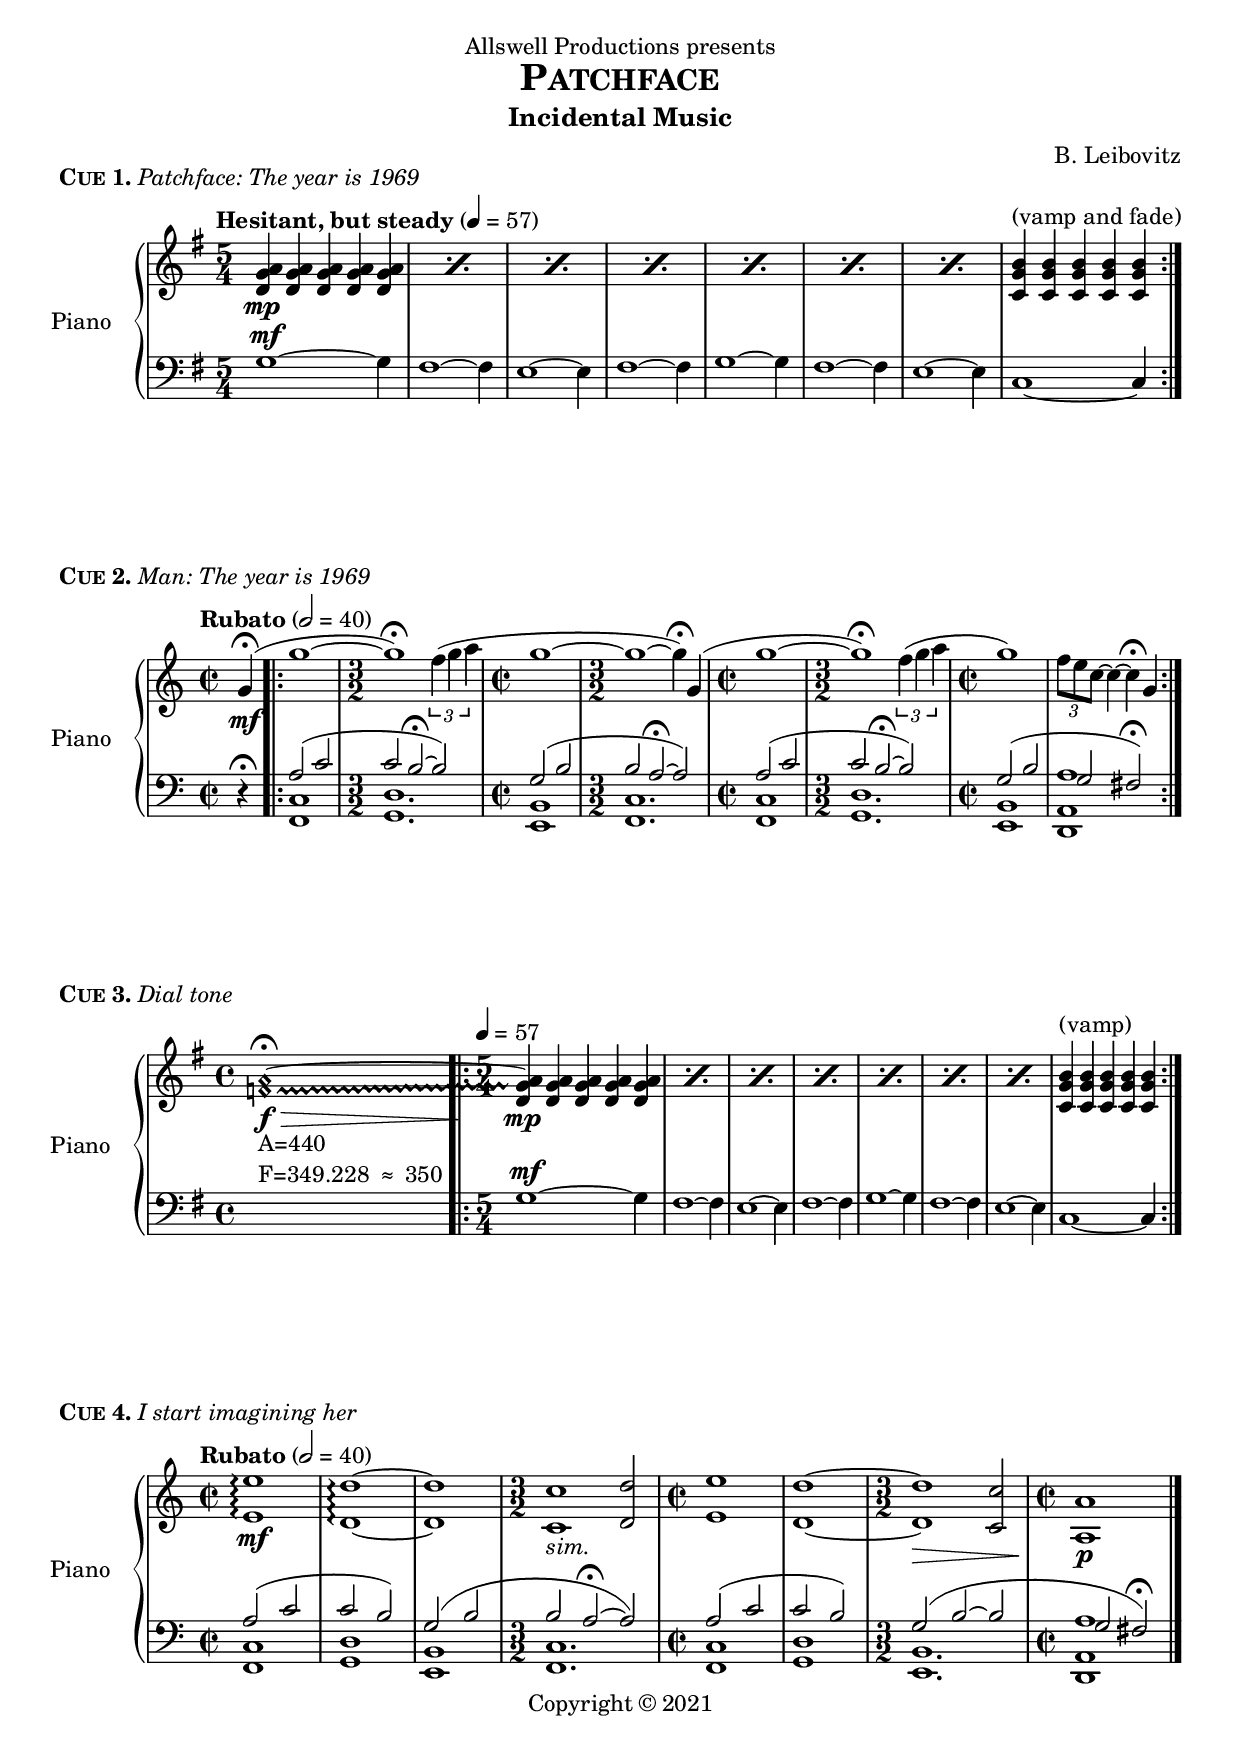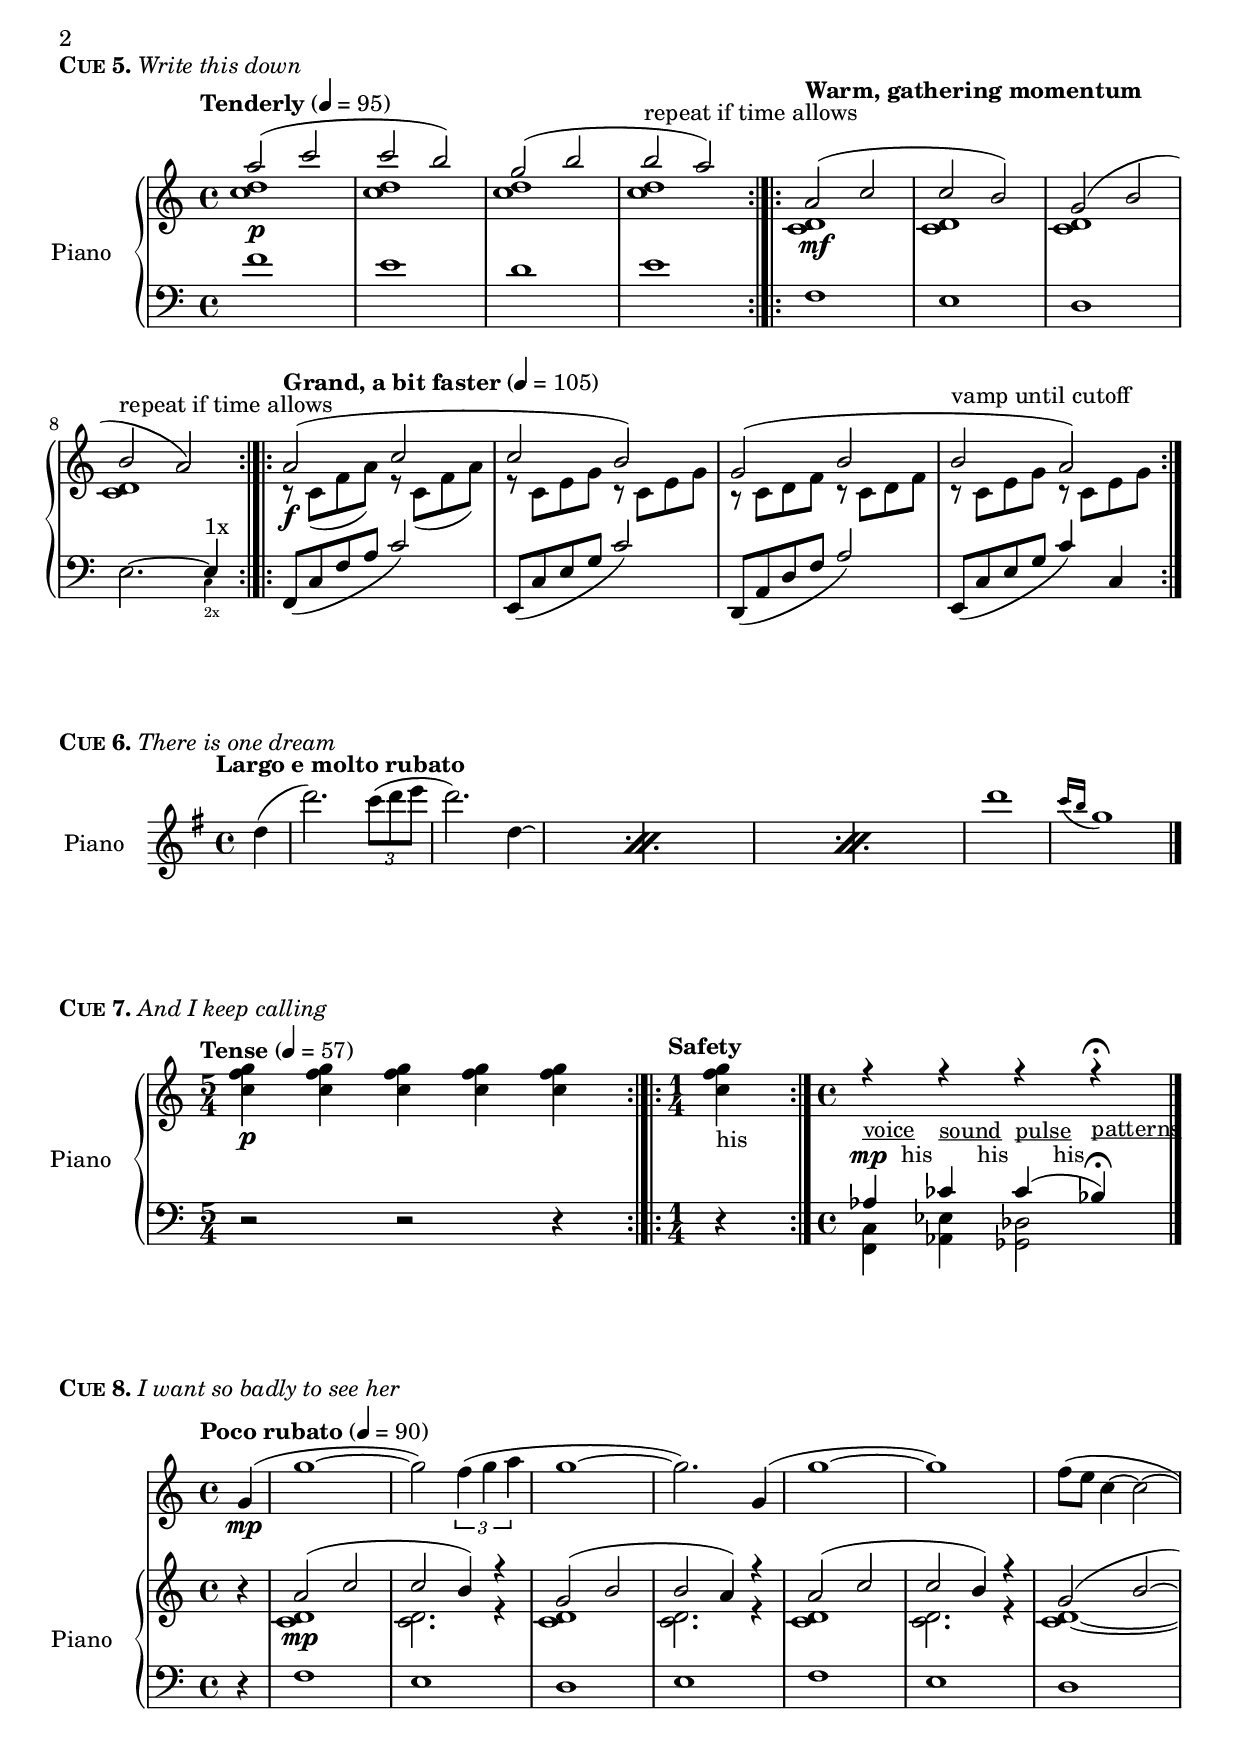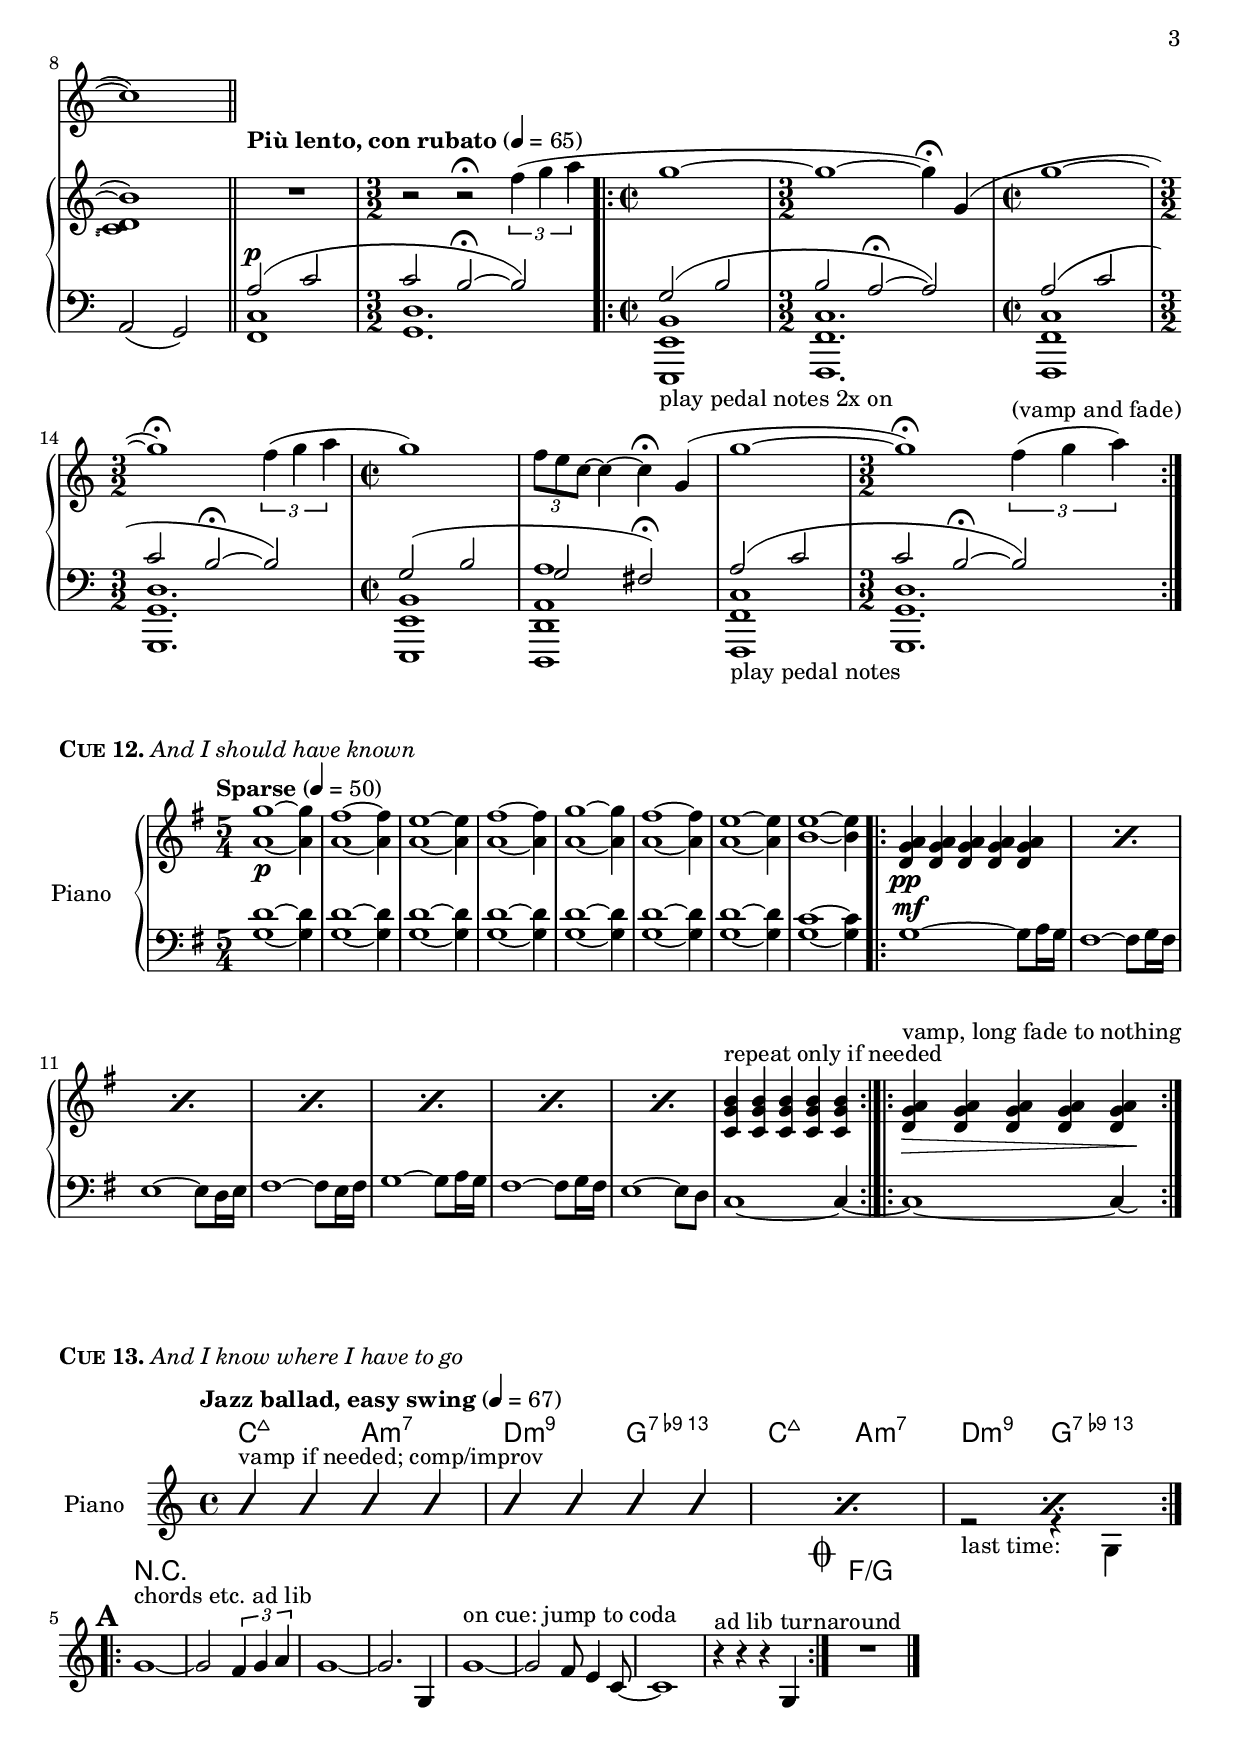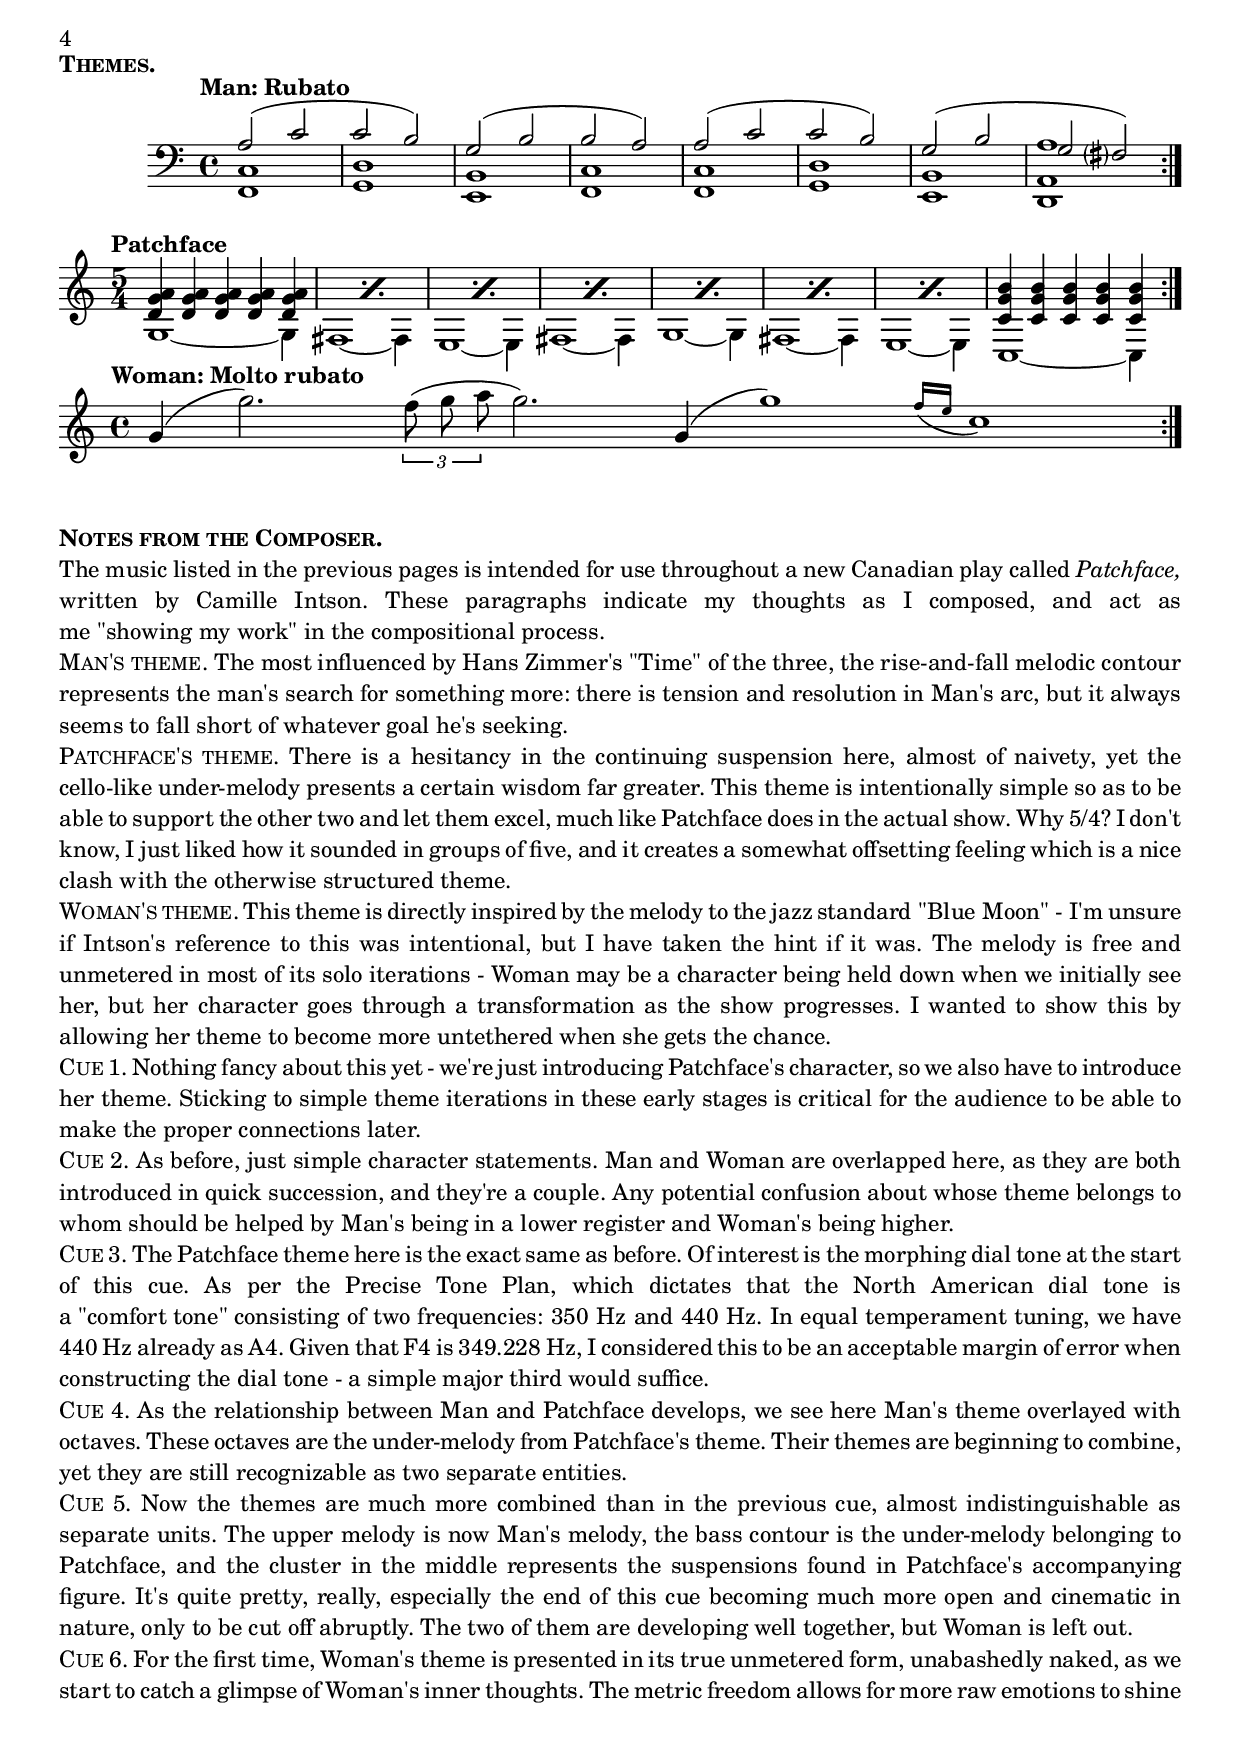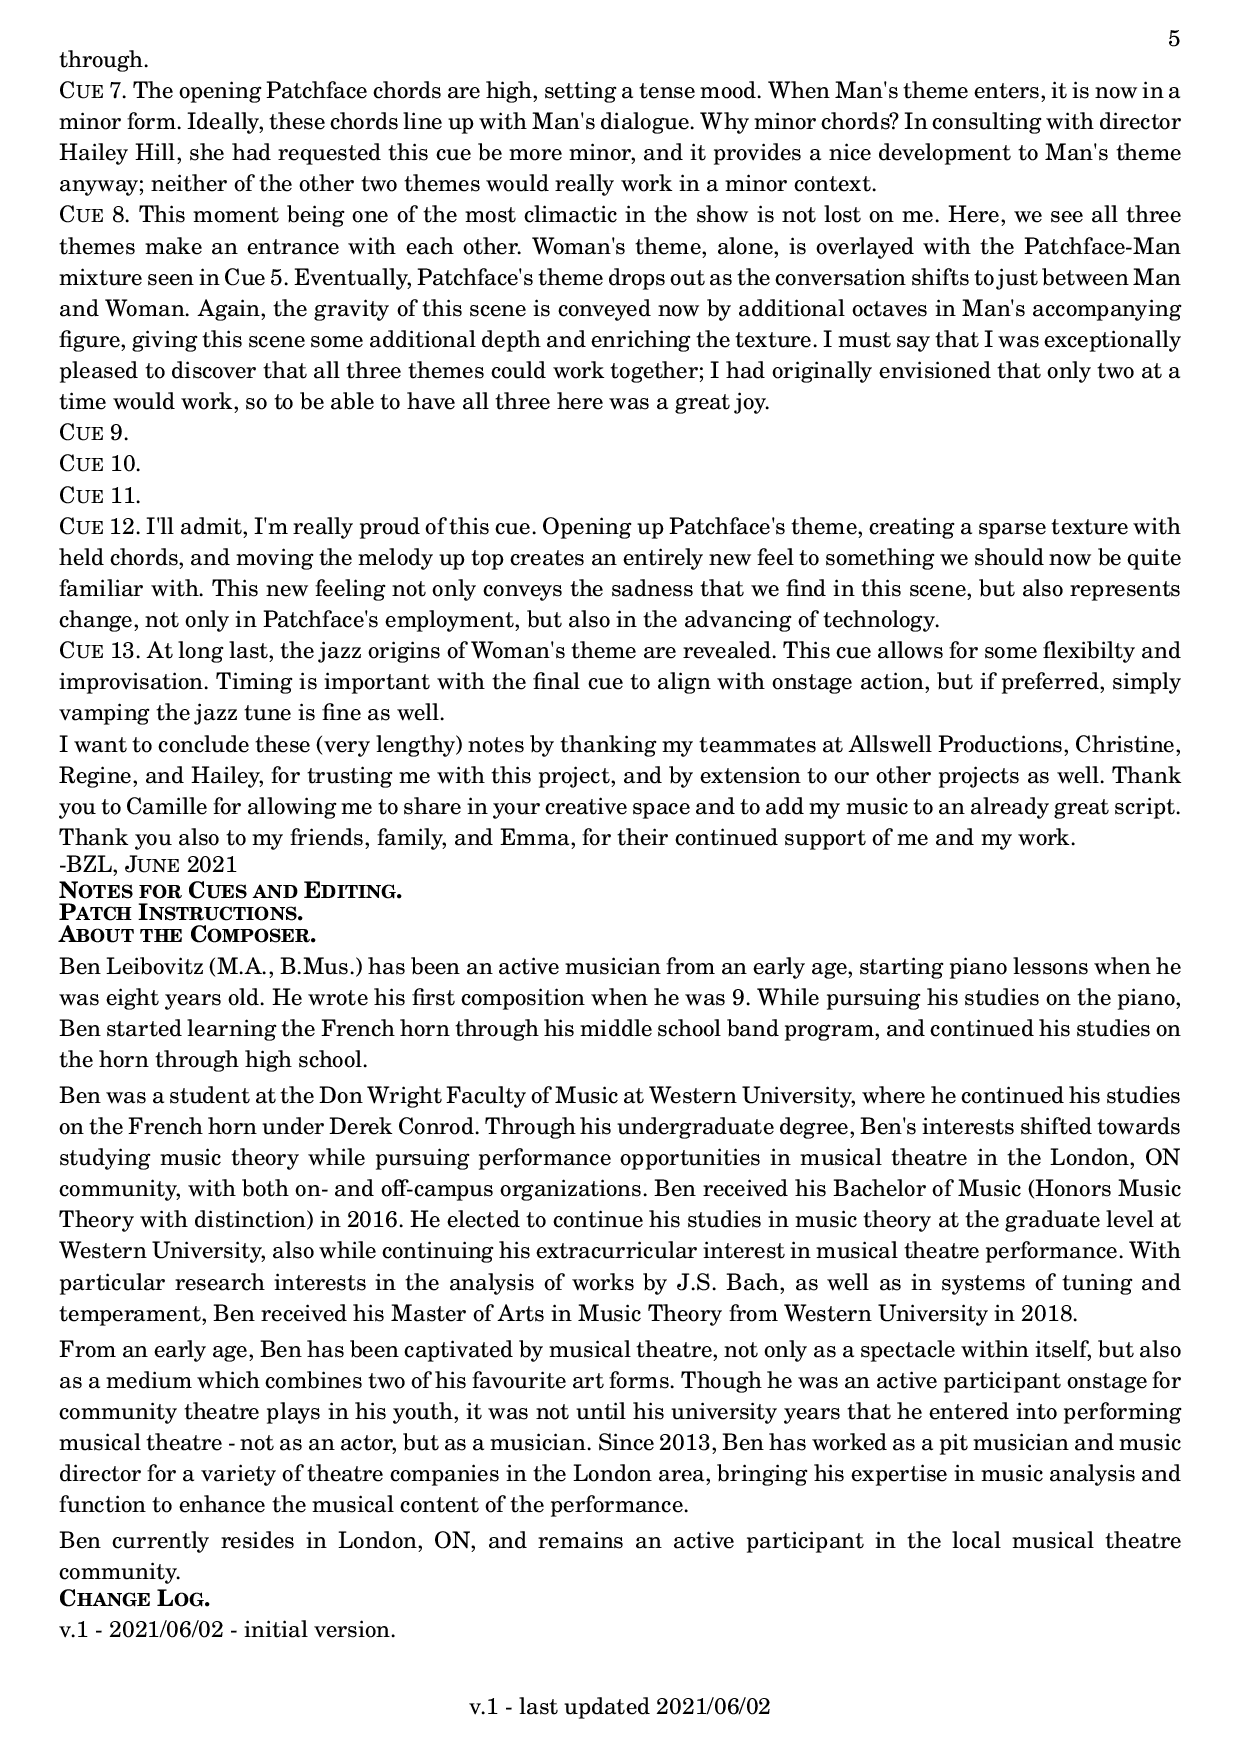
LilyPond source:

\header {
  dedication = "Allswell Productions presents"
  title = \markup { \caps Patchface }
  subtitle = "Incidental Music"
  composer = "B. Leibovitz"
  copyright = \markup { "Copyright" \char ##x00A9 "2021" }
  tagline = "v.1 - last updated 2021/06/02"
}
% ---------- CUE 01 ----------
cueIupper = \relative c' {
  \clef treble
  \key g \major
  \time 5/4
  \tempo "Hesitant, but steady" 4 = 57
  \repeat percent 7 {<d g a>4\mp <d g a> <d g a> <d g a> <d g a>} <c g' b>^"(vamp and fade)" <c g' b> <c g' b> <c g' b> <c g' b> \bar ":|."
}
cueIlower = \relative c' {
  \clef bass
  \key g \major
  \time 5/4
  g1~^\mf g4 fis1~ fis4 e1~ e4 fis1~ fis4 g1~ g4 fis1~ fis4 e1~ e4 c1~ c4
}
\score {
  \header {
    piece = \markup { \bold \caps { Cue 1. } \italic { Patchface: The year is 1969 } }
  }
  \new PianoStaff <<
    \set PianoStaff.instrumentName = #"Piano  "
    \new Staff = "upper" \cueIupper
    \new Staff = "lower" \cueIlower
  >>
  \layout { }
  \midi { }
}
% ---------- CUE 02 ----------
cueIIupper = \relative c'' {
  \clef treble
  \key c \major
  \time 2/2
  \tempo "Rubato" 2 = 40
  \partial 4
  g4\fermata \mf(\bar ".|:" | g'1~ \time 3/2 g\fermata) \tuplet 3/2 { f4( g a } | \time 2/2 g1 ~ | \time 3/2 g ~ g4\fermata) g,( | \time 2/2 g'1~ \time 3/2 g\fermata) \tuplet 3/2 { f4( g a } | \time 2/2 g1) \tuplet 3/2 { f8 e c~ } c4~ c4\fermata g \bar ":|."
}
cueIIlower = \relative c {
  \clef bass
  \key c \major
  \time 2/2
  \partial 4
  r4\fermata \bar ".|:" << { a'2( c \time 3/2 c b~\fermata b) \time 2/2 g( b \time 3/2 b a~\fermata a) \time 2/2 a( c \time 3/2  c b~\fermata b) \time 2/2 g( b g fis\fermata) \bar ":|." } \\
    { <<f,1 c'>> <g d'>1. <e b'>1 <f c'>1. <f c'>1 <g d'>1. <e b'>1 <d a' a'> } >>
}
\score {
  \header {
    piece = \markup { \bold \caps { Cue 2. } \italic { Man: The year is 1969 } }
  }
  \new PianoStaff <<
    \set PianoStaff.instrumentName = #"Piano  "
    \new Staff = "upper" \cueIIupper
    \new Staff = "lower" \cueIIlower
  >>
  \layout { }
  \midi { }
}
% ---------- CUE 03 ----------
cueIIIupper = \relative c' {
  \clef treble
  \key g \major
  \time 4/4
  \textLengthOn
  \once \override NoteHead.style = #'harmonic
  \once \override Glissando.style = #'trill
  \set glissandoMap = #'((0 . 1))
  <f a>1_\markup { \left-column { "A=440" \line { "F=349.228" \char ##x2248 "350" } } }\f \> ~ \fermata \glissando \bar ".|:"  \textLengthOff
  \time 5/4 \tempo 4 = 57
  \repeat percent 7 {<d g a>4\mp <d g a> <d g a> <d g a> <d g a>} <c g' b>^"(vamp)" <c g' b> <c g' b> <c g' b> <c g' b> \bar ":|."
}
cueIIIlower = \relative c' {
  \clef bass
  \key g \major
  \time 4/4 s1
  \time 5/4
  g1~^\mf g4 fis1~ fis4 e1~ e4 fis1~ fis4 g1~ g4 fis1~ fis4 e1~ e4 c1~ c4
}
\score {
  \header {
    piece = \markup { \bold \caps { Cue 3. } \italic { Dial tone } }
  }
  \new PianoStaff <<
    \set PianoStaff.instrumentName = #"Piano  "
    \new Staff = "upper" \cueIIIupper
    \new Staff = "lower" \cueIIIlower
  >>
  \layout { }
  \midi { }
}
% ---------- CUE 04 ----------
cueIVupper = \relative c' {
  \clef treble
  \key c \major
  \time 2/2
  \tempo "Rubato" 2 = 40
  <e e'>1\arpeggio\mf <d d'>\arpeggio ~ <d d'> \time 3/2 <c c'>_\markup { \italic { sim. } } <d d'>2 \time 2/2 <e e'>1 <d d'> ~ \time 3/2 <d d'>\> <c c'>2 \time 2/2 <a a'>1\!\p \bar "|."
}
cueIVlower = \relative c {
  \clef bass
  \key c \major
  \time 2/2
  << { a'2( c c b) g( b \time 3/2 b a~\fermata a) \time 2/2 a( c c b) \time 3/2 g( b ~ b \time 2/2 g fis\fermata) \bar "|." } \\
    { <<f,1 c'>> <g d'> <e b'> <f c'>1. <f c'>1 <g d'> <e b'>1. <d a' a'>1 } >>
}
\score {
  \header {
    piece = \markup { \bold \caps { Cue 4. } \italic { I start imagining her } }
  }
  \new PianoStaff <<
    \set PianoStaff.instrumentName = #"Piano  "
    \new Staff = "upper" \cueIVupper
    \new Staff = "lower" \cueIVlower
  >>
  \layout { }
  \midi { }
}
% ---------- CUE 05 ----------
cueVupper = \relative c''' {
  \clef treble
  \tempo "Tenderly" 4 = 95 << { a2( c c b) g( b b^"repeat if time allows" a) \bar ":|.|:" \tempo "Warm, gathering momentum" a,( c c b) g( b b^"repeat if time allows" a) \bar ":|.|:" \tempo "Grand, a bit faster" 4 = 105 a( c c b) g( b b^"vamp until cutoff" a) \bar ":|." } \\
    { <c d>1\p \repeat unfold 3 { <c d> } <c, d>\mf \repeat unfold 3 { <c d> } r8\f c( f a) r8 c,( f a) \repeat unfold 2 { r c, e g } \repeat unfold 2 { r c, d f } \repeat unfold 2 { r c e g } } >>
}
cueVlower = \relative c' {
  \clef bass
  f1 e d e f, e d e2. ~ << { \stemUp e4^"1x" } \new CueVoice { \stemDown c4_"2x" } >> f,8( c' f a c2) e,,8( c' e g c2) d,,8( a' d f a2) e,8( c' e g c4) c,
}
\score {
  \header {
    piece = \markup { \bold \caps { Cue 5. } \italic { Write this down } }
  }
  \new PianoStaff <<
    \set PianoStaff.instrumentName = #"Piano  "
    \new Staff = "upper" \cueVupper
    \new Staff = "lower" \cueVlower
  >>
  \layout { }
  \midi { }
}
% ---------- CUE 06 ----------
cueVI = \transpose g d' {
  \relative c'' {
    \partial 4
    \key c \major
    \tempo "Largo e molto rubato"
      g4( \repeat percent 3 { g'2.) \tuplet 3/2 { f8( g a } g2.) g,4\laissezVibrer } g'1 \acciaccatura { f16 e } c1 \bar "|."
  }
}
\score {
  \header {
    piece = \markup { \bold \caps { Cue 6. } \italic { There is one dream } }
  }
  \new PianoStaff <<
    \set PianoStaff.instrumentName = #"Piano  "
    \new Staff = "upper" \cueVI
    %\new Staff = "lower" \cueVlower
  >>
  \layout { ragged-right = ##f }
  \midi { }
}
% ---------- CUE 07 ----------
cueVIIupper = \relative c'' {
  \time 5/4
  \tempo "Tense" 4 = 57
  <c f g>4\p <c f g> <c f g> <c f g> <c f g> \bar ":|.|:" \tempo "Safety" \time 1/4 <c f g>_"his" \bar ":|."
  \time 4/4 << { r4 r r r\fermata } \\ { s8_\markup { \underline "voice" } s_"his" s8_\markup { \underline "sound" } s_"his" s8_\markup { \underline "pulse" } s_"his" s4_\markup { \underline "patterns" } \bar "|." } >>
}
cueVIIlower = \relative c' {
  \clef bass
  r2 r r4 r << { aes^\mp ces ces( bes)\fermata } \\ { <f, c'> <aes ees'> <ges des'>2 } >> 
}
\score {
  \header {
    piece = \markup { \bold \caps { Cue 7. } \italic { And I keep calling } }
  }
  \new PianoStaff <<
    \set PianoStaff.instrumentName = #"Piano  "
    \new Staff = "upper" \cueVIIupper
    \new Staff = "lower" \cueVIIlower
  >>
  \layout { ragged-right = ##f }
  \midi { }
}
% ---------- CUE 08 ----------
cueVIIIupper = \relative c'' {
  \partial 4
  r4 | << { a2(_\mp c c b4) r g2( b b a4) r a2( c c b4) r g2( b ~ b1) } \\ { \repeat unfold 3 { <c, d>1 <c d>2. r4 } <c d>1 ~ <c d> } >>
  \tempo "Più lento, con rubato" 4 = 65
  R1 r2 r2\fermata \tuplet 3/2 { f'4( g a } \bar ".|:" | \time 2/2 g1 ~ | \time 3/2 g ~ g4\fermata) g,( | \time 2/2 g'1~ \time 3/2 g\fermata) \tuplet 3/2 { f4( g a } | \time 2/2 g1) \tuplet 3/2 { f8 e c~ } c4~ c4\fermata g( g'1~ \time 3/2 g\fermata) \tuplet 3/2 { f4(^"(vamp and fade)" g a) } \bar ":|."
}
cueVIIIthird = \relative c'' {
  \partial 4
  \tempo "Poco rubato" 4 = 90
  g4(\mp g'1 ~ g2) \tuplet 3/2 { f4( g a } g1 ~ g2.) g,4( g'1 ~ g) f8( e c4 ~ c2 ~ c1)
}
cueVIIIlower = \relative c {
  \clef bass
  \partial 4
  r4 | f1 e d e f e d a2( g) \bar "||"
  << { a'2(^\p c \time 3/2 c b~\fermata b) \time 2/2 g( b \time 3/2 b a~\fermata a) \time 2/2 a( c \time 3/2  c b~\fermata b) \time 2/2 g( b g fis\fermata) a2( c \time 3/2 c b~\fermata b) \bar ":|." } \\
    { <f, c'>1 <g d'>1. <e, e' b'>1_"play pedal notes 2x on" <f f' c'>1. <f f' c'>1 <g g' d'>1. <e e' b'>1 <d d' a' a'> <f f' c'>1_"play pedal notes" <g g' d'>1. } >>
}
\score {
  \header {
    piece = \markup { \bold \caps { Cue 8. } \italic { I want so badly to see her } }
  }
  <<
    \new Staff = "third" \cueVIIIthird
    \new PianoStaff <<
      \set PianoStaff.instrumentName = #"Piano  "
      \new Staff = "upper" \cueVIIIupper
      \new Staff = "lower" \cueVIIIlower
    >>
  >>
  \layout { }
  \midi { }
}
% ---------- CUE 09 ----------
% ---------- CUE 10 ----------
% ---------- CUE 11 ----------
% ---------- CUE 12 ----------
cueXIIupper = \relative c'' {
  \clef treble
  \tempo "Sparse" 4 = 50
  \time 5/4
  \key g \major
  <a g'>1\p ~ <a g'>4 <a fis'>1 ~ <a fis'>4 <a e'>1 ~ <a e'>4 <a fis'>1 ~ <a fis'>4 <a g'>1 ~ <a g'>4 <a fis'>1 ~ <a fis'>4 <a e'>1 ~ <a e'>4 <b e>1 ~ <b e>4 \bar ".|:"
  \repeat percent 7 {<d, g a>4\pp <d g a> <d g a> <d g a> <d g a>} <c g' b>^"repeat only if needed" <c g' b> <c g' b> <c g' b> <c g' b> \bar ":|."
  <d g a>^"vamp, long fade to nothing"\> <d g a> <d g a> <d g a> <d g a>\! \bar ":|."
}
cueXIIlower = \relative c' {
  \clef bass
  \time 5/4
  \key g \major
  \repeat unfold 7 { <g d'>1 ~ <g d'>4 } <g c>1 ~ <g c>4 \bar ".|:"
  g1^\mf ~ g8 a16 g fis1 ~ fis8 g16 fis e1 ~ e8 d16 e fis1 ~ fis8 e16 fis g1 ~ g8 a16 g fis1 ~ fis8 g16 fis e1 ~ e8 d c1 ~ c4 ~ \bar ":|.|:"
  c1 ~ c4\laissezVibrer \bar ":|."
}
\score {
  \header {
    piece = \markup { \bold \caps { Cue 12. } \italic { And I should have known } }
  }
  \new PianoStaff <<
    \set PianoStaff.instrumentName = #"Piano  "
    \new Staff = "upper" \cueXIIupper
    \new Staff = "lower" \cueXIIlower
  >>
  \layout { }
  \midi { }
}
% ---------- CUE 13 ----------
cueXIIIupper = \relative c'' {
  \clef treble
  \tempo "Jazz ballad, easy swing" 4 = 67
  << { \override NoteHead.style = #'slash b4^"vamp if needed; comp/improv" b b b \repeat percent 3 { b b b b } \bar ":|.|:" } \\ { s1 s s r2_"last time:" r4 g, } >> \break
  \mark \default g'1^"chords etc. ad lib" ~ g2 \tuplet 3/2 { f4 g a } g1 ~ g2. g,4 g'1^"on cue: jump to coda" ~ g2 f8 e4 c8 ~ c1 r4^"ad lib turnaround" r r g \bar ":|."
  \mark \markup { \musicglyph #"scripts.coda" } R1 \bar "|."
}
cueXIIIchords = \chords {
  c2:maj7 a:min7 d:min9 g:9-13 c:maj7 a:min7 d:min9 g:9-13 R1*8 f:/g
}
\score {
  \header {
    piece = \markup { \bold \caps { Cue 13. } \italic { And I know where I have to go } }
  }
  \new PianoStaff <<
    \set PianoStaff.instrumentName = #"Piano  "
    \cueXIIIchords
    \new Staff = "upper" \cueXIIIupper
    %\new Staff = "lower" \cueXIIIlower
  >>
  \layout { ragged-right = ##f 
            ragged-last = ##f }
  \midi { }
}
% ---------- THEMES ----------
\pageBreak
\score {
  \relative c {
    \override Staff.TimeSignature.break-visibility =##( #f #t #t )
    \set Staff.explicitClefVisibility = #end-of-line-invisible
    \clef bass
    \tempo "Man: Rubato"
    << { a'2( c c b) g( b b a) a( c c b) g( b g fis?) \bar ":|." \break } \\
    { <<f,1 c'>> <g d'> <e b'> <<f c'>> <<f, c'>> <<g d'>> <e, b'> <d a' a'> } >>
    \tempo "Patchface"
    \time 5/4
    \clef treble
    << { \repeat percent 7 {<d'' g a>4 <d g a> <d g a> <d g a> <d g a>} <c g' b> <c g' b> <c g' b> <c g' b> <c g' b> \bar ":|." \break } \\
    { g1~ g4 fis1~ fis4 e1~ e4 fis1~ fis4 g1~ g4 fis1~ fis4 e1~ e4 c1~ c4 } >>
    \tempo "Woman: Molto rubato"
    \time 4/4
    \cadenzaOn
    g''4( g'2.) \tuplet 3/2 { f8( g a } g2.) g,4( g'1) \acciaccatura { f16 e } c1 \bar ":|."
  }

  \layout {
    \context {
    \Score
    \omit BarNumber
    }
  }
  \header {
    piece = \markup { \bold \caps Themes. }
  }
  \midi {}
}
% ---------- NOTES ----------
\markuplist { 
  \justified-lines { \bold \caps { Notes from the Composer. } }
  \justified-lines {
    The music listed in the previous pages is intended for use throughout a new Canadian play called \italic Patchface, written by Camille Intson. These paragraphs indicate my thoughts as I composed, and act as "me \"showing my work\" in" the compositional process.
  }
  \justified-lines {
    \caps { Man's theme. } The most influenced by "Hans Zimmer's \"Time\" of" the three, the rise-and-fall melodic contour represents the man's search for something more: there is tension and resolution in Man's arc, but it always seems to fall short of whatever goal he's seeking.
  }
  \justified-lines {
    \caps { Patchface's theme. } There is a hesitancy in the continuing suspension here, almost of naivety, yet the cello-like under-melody presents a certain wisdom far greater. This theme is intentionally simple so as to be able to support the other two and let them excel, much like Patchface does in the actual show. Why 5/4? I don't know, I just liked how it sounded in groups of five, and it creates a somewhat offsetting feeling which is a nice clash with the otherwise structured theme.
  }
  \justified-lines {
    \caps { Woman's theme. } This theme is directly inspired by the melody to the jazz "standard \"Blue Moon\" - I'm" unsure if Intson's reference to this was intentional, but I have taken the hint if it was. The melody is free and unmetered in most of its solo iterations - Woman may be a character being held down when we initially see her, but her character goes through a transformation as the show progresses. I wanted to show this by allowing her theme to become more untethered when she gets the chance.
  }
  \justified-lines {
    \caps { Cue 1. } Nothing fancy about this yet - we're just introducing Patchface's character, so we also have to introduce her theme. Sticking to simple theme iterations in these early stages is critical for the audience to be able to make the proper connections later.
  }
  \justified-lines {
    \caps { Cue 2. } As before, just simple character statements. Man and Woman are overlapped here, as they are both introduced in quick succession, and they're a couple. Any potential confusion about whose theme belongs to whom should be helped by Man's being in a lower register and Woman's being higher.
  }
  \justified-lines {
    \caps { Cue 3. } The Patchface theme here is the exact same as before. Of interest is the morphing dial tone at the start of this cue. As per the Precise Tone Plan, which dictates that the North American dial tone is "a \"comfort tone\" consisting" of two frequencies: 350 Hz and 440 Hz. In equal temperament tuning, we have 440 Hz already as A4. Given that F4 is 349.228 Hz, I considered this to be an acceptable margin of error when constructing the dial tone - a simple major third would suffice.
  }
  \justified-lines {
    \caps { Cue 4. } As the relationship between Man and Patchface develops, we see here Man's theme overlayed with octaves. These octaves are the under-melody from Patchface's theme. Their themes are beginning to combine, yet they are still recognizable as two separate entities.
  }
  \justified-lines {
    \caps { Cue 5. } Now the themes are much more combined than in the previous cue, almost indistinguishable as separate units. The upper melody is now Man's melody, the bass contour is the under-melody belonging to Patchface, and the cluster in the middle represents the suspensions found in Patchface's accompanying figure. It's quite pretty, really, especially the end of this cue becoming much more open and cinematic in nature, only to be cut off abruptly. The two of them are developing well together, but Woman is left out.
  }
  \justified-lines {
    \caps { Cue 6. } For the first time, Woman's theme is presented in its true unmetered form, unabashedly naked, as we start to catch a glimpse of Woman's inner thoughts. The metric freedom allows for more raw emotions to shine through.
  }
  \justified-lines {
    \caps { Cue 7. } The opening Patchface chords are high, setting a tense mood. When Man's theme enters, it is now in a minor form. Ideally, these chords line up with Man's dialogue. Why minor chords? In consulting with director Hailey Hill, she had requested this cue be more minor, and it provides a nice development to Man's theme anyway; neither of the other two themes would really work in a minor context.
  }
  \justified-lines {
    \caps { Cue 8. } This moment being one of the most climactic in the show is not lost on me. Here, we see all three themes make an entrance with each other. Woman's theme, alone, is overlayed with the Patchface-Man mixture seen in Cue 5. Eventually, Patchface's theme drops out as the conversation shifts to just between Man and Woman. Again, the gravity of this scene is conveyed now by additional octaves in Man's accompanying figure, giving this scene some additional depth and enriching the texture. I must say that I was exceptionally pleased to discover that all three themes could work together; I had originally envisioned that only two at a time would work, so to be able to have all three here was a great joy.
  }
  \justified-lines {
    \caps { Cue 9. }
  }
  \justified-lines {
    \caps { Cue 10. }
  }
  \justified-lines {
    \caps { Cue 11. }
  }
  \justified-lines {
    \caps { Cue 12. } I'll admit, I'm really proud of this cue. Opening up Patchface's theme, creating a sparse texture with held chords, and moving the melody up top creates an entirely new feel to something we should now be quite familiar with. This new feeling not only conveys the sadness that we find in this scene, but also represents change, not only in Patchface's employment, but also in the advancing of technology.
  }
  \justified-lines {
    \caps { Cue 13. } At long last, the jazz origins of Woman's theme are revealed. This cue allows for some flexibilty and improvisation. Timing is important with the final cue to align with onstage action, but if preferred, simply vamping the jazz tune is fine as well.
  }
  \justified-lines {
    I want to conclude these (very lengthy) notes by thanking my teammates at Allswell Productions, Christine, Regine, and Hailey, for trusting me with this project, and by extension to our other projects as well. Thank you to Camille for allowing me to share in your creative space and to add my music to an already great script. Thank you also to my friends, family, and Emma, for their continued support of me and my work.
  }
  \caps { "-BZL, June 2021" }
}
% ---------- CUE NOTES ----------
\markup { \bold \caps { Notes for Cues and Editing. } }
% ---------- PATCHES ----------
\markup { \bold \caps { Patch Instructions. } }
% ---------- BIO ----------
\markup {
  \column {
    \line { \bold \caps { About the Composer. } }
    %\hspace #0
    \justify { Ben Leibovitz (M.A., B.Mus.) has been an active musician from an early age, starting piano lessons when he was eight years old. He wrote his first composition when he was 9. While pursuing his studies on the piano, Ben started learning the French horn through his middle school band program, and continued his studies on the horn through high school. }
    \hspace #0
    \justify { Ben was a student at the Don Wright Faculty of Music at Western University, where he continued his studies on the French horn under Derek Conrod. Through his undergraduate degree, Ben's interests shifted towards studying music theory while pursuing performance opportunities in musical theatre in the London, ON community, with both on- and off-campus organizations. Ben received his Bachelor of Music (Honors Music Theory with distinction) in 2016. He elected to continue his studies in music theory at the graduate level at Western University, also while continuing his extracurricular interest in musical theatre performance. With particular research interests in the analysis of works by J.S. Bach, as well as in systems of tuning and temperament, Ben received his Master of Arts in Music Theory from Western University in 2018. }
    \hspace #0
    \justify { From an early age, Ben has been captivated by musical theatre, not only as a spectacle within itself, but also as a medium which combines two of his favourite art forms. Though he was an active participant onstage for community theatre plays in his youth, it was not until his university years that he entered into performing musical theatre - not as an actor, but as a musician. Since 2013, Ben has worked as a pit musician and music director for a variety of theatre companies in the London area, bringing his expertise in music analysis and function to enhance the musical content of the performance. }
    \hspace #0
    \justify { Ben currently resides in London, ON, and remains an active participant in the local musical theatre community. }
  }
}
% ---------- CHANGELOG ----------
\markup {
  \column {
    \line { \bold \caps { Change Log. } }
    \line { "v.1 - 2021/06/02 - initial version." }
  }
}